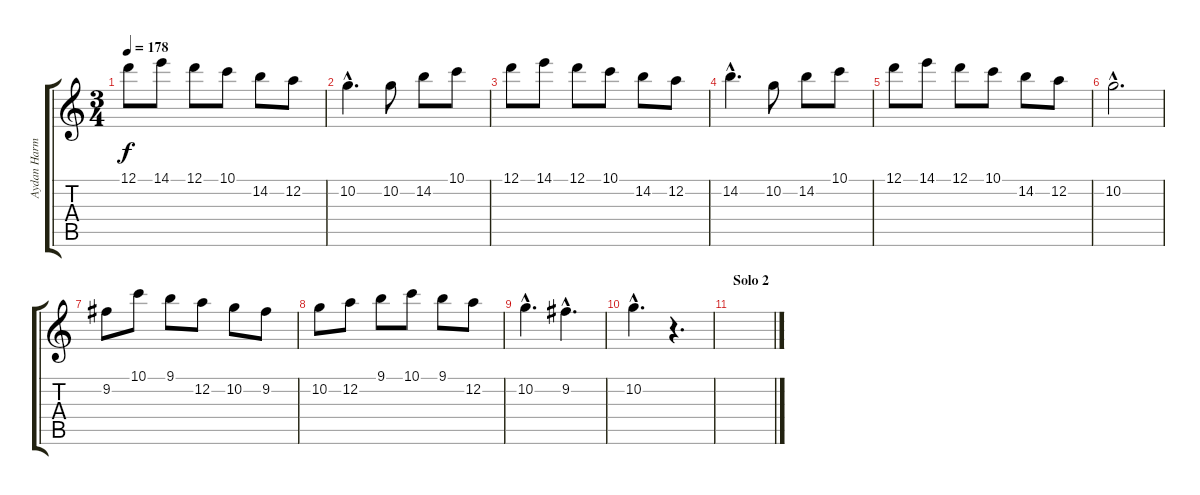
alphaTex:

\track ("Aydan Harmony" "Aydan Harm") {instrument distortionguitar}
\staff {score tabs}
\tuning (D4 A3 F3 C3 G2 D2) {hide}
\ts (3 4)
\tempo 178
\clef g2
\ks c
12.1.8{dy f} 14.1.8 12.1.8 10.1.8 14.2.8 12.2.8 |
10.2{hac}.4{d} 10.2.8 14.2.8 10.1.8 |
12.1.8 14.1.8 12.1.8 10.1.8 14.2.8 12.2.8 |
14.2{hac}.4{d} 10.2.8 14.2.8 10.1.8 |
12.1.8 14.1.8 12.1.8 10.1.8 14.2.8 12.2.8 |
10.2{hac}.2{d} |
9.2.8 10.1.8 9.1.8 12.2.8 10.2.8 9.2.8 |
10.2.8 12.2.8 9.1.8 10.1.8 9.1.8 12.2.8 |
10.2{hac}.4{d} 9.2{hac}.4{d} |
10.2{hac}.4{d} r.4{d} |
\section ("" "Solo 2")
